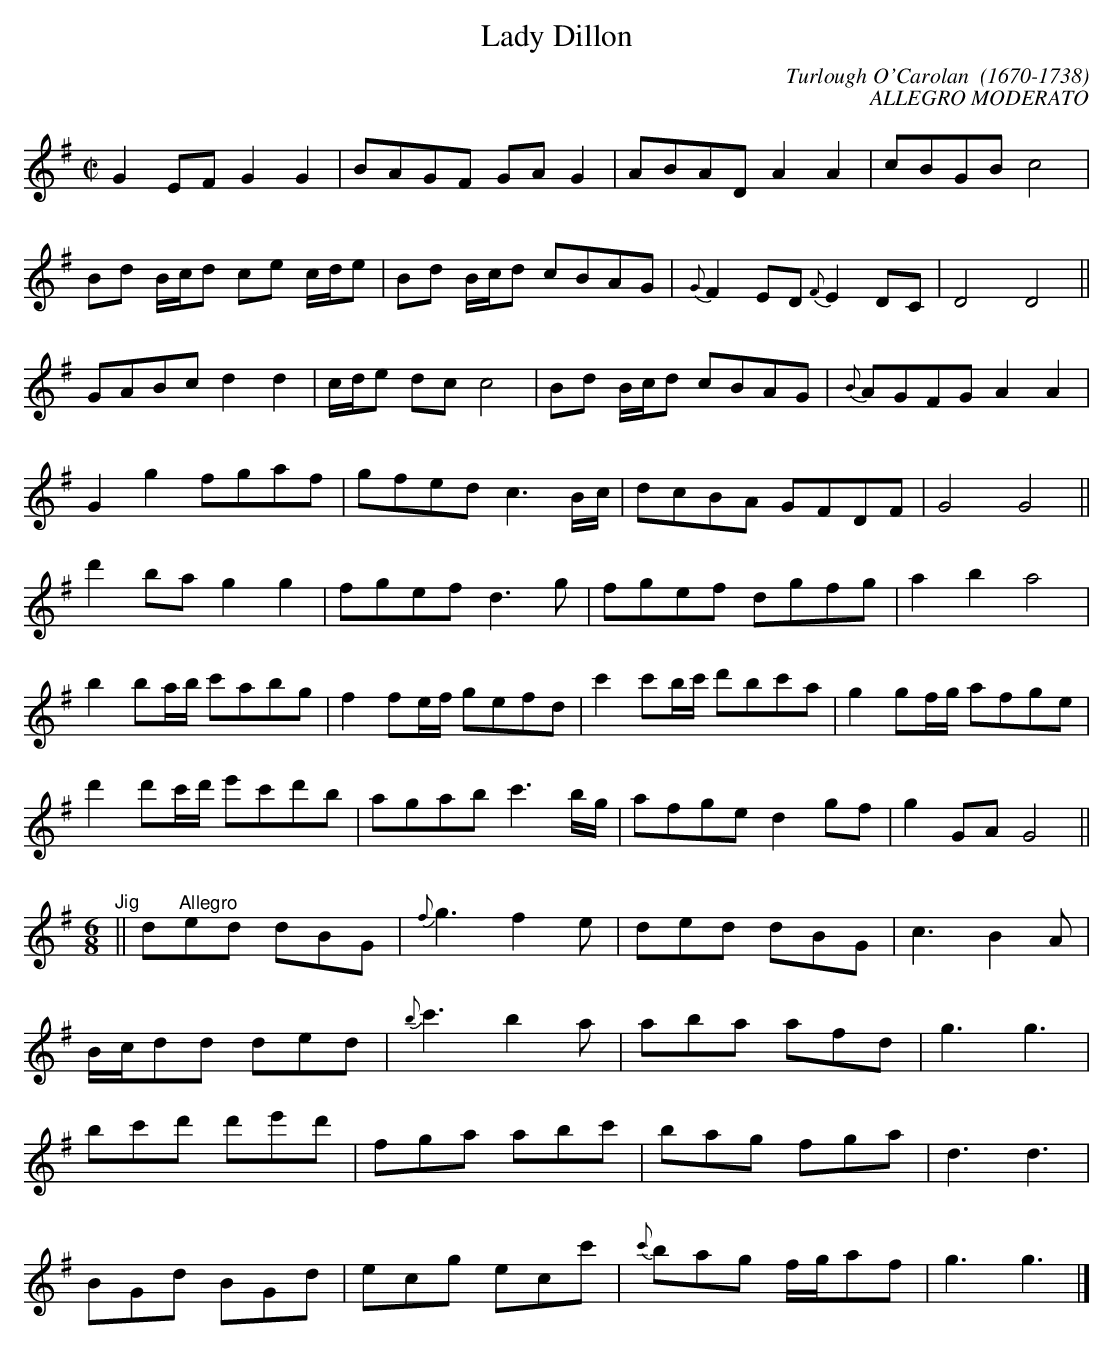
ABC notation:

X:1
T:Lady Dillon
C:Turlough O'Carolan  (1670-1738)
C:ALLEGRO MODERATO
M:C|
L:1/8
K:G
G2EF G2G2|BAGF GA G2|ABAD A2A2|cBGB c4|
Bd B/2c/2d ce c/2d/2e|Bd B/2c/2d cBAG|{G}F2ED {F}E2DC|D4D4||
GABc d2d2|c/2d/2e dc c4|Bd B/2c/2d cBAG|{B}AGFG A2A2|
G2g2fgaf|gfed c3B/2c/2|dcBA GFDF|G4G4||
d'2ba g2g2|fgef d3g|fgef dgfg|a2b2a4|
b2ba/2b/2 c'abg|f2fe/2f/2 gefd| c'2c'b/2c'/2 d'bc'a|g2gf/2g/2 afge|
d'2d'c'/2d'/2 e'c'd'b|agab c'3b/2g/2|afge d2gf|g2GA G4||
[M:6/8]"^Jig"||d"^Allegro"ed dBG|{f}g3f2e|ded dBG|c3B2A|
B/2c/2dd ded|{b}c'3b2a|aba afd|g3g3|
bc'd' d'e'd'|fga abc'|bag fga|d3d3|
BGd BGd|ecg ecc'|{c'}bag f/2g/2af|g3g3|]
